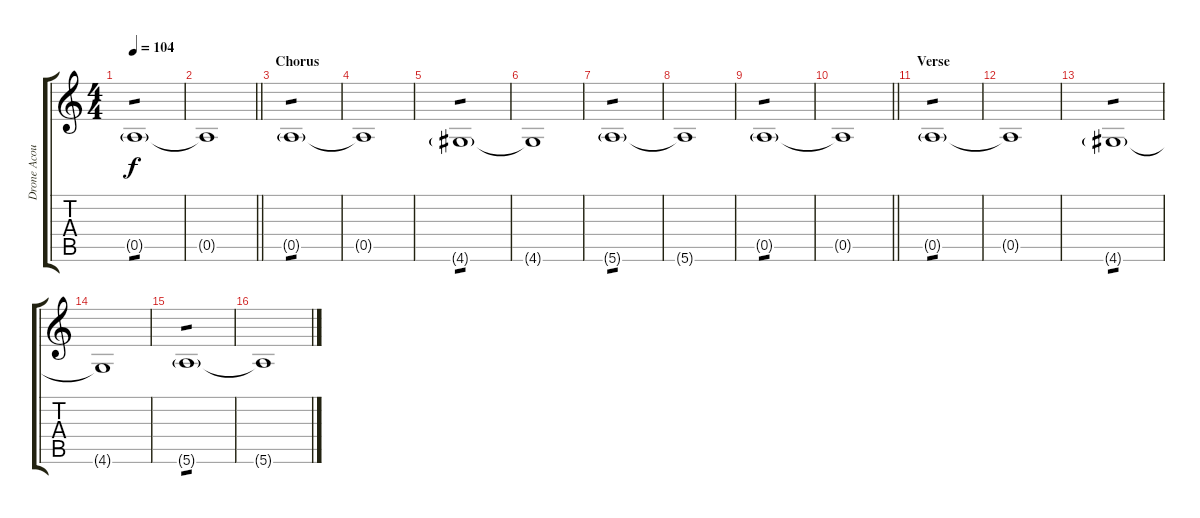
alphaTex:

\track ("Drone Acoustic" "Drone Acou") {instrument acousticguitarsteel}
\staff {score tabs}
\tuning (E4 B3 G3 D3 A2 E2) {hide}
\ts (4 4)
\tempo 104
\clef g2
\ks c
0.5{g}.1{tp 1 dy f} |
\barLineRight lightlight
0.5{t}.1 |
\section ("" "Chorus")
0.5{g}.1{tp 1} |
0.5{t}.1 |
4.6{g}.1{tp 1} |
4.6{t}.1 |
5.6{g}.1{tp 1} |
5.6{t}.1 |
0.5{g}.1{tp 1} |
\barLineRight lightlight
0.5{t}.1 |
\section ("" "Verse")
0.5{g}.1{tp 1} |
0.5{t}.1 |
4.6{g}.1{tp 1} |
4.6{t}.1 |
5.6{g}.1{tp 1} |
5.6{t}.1
